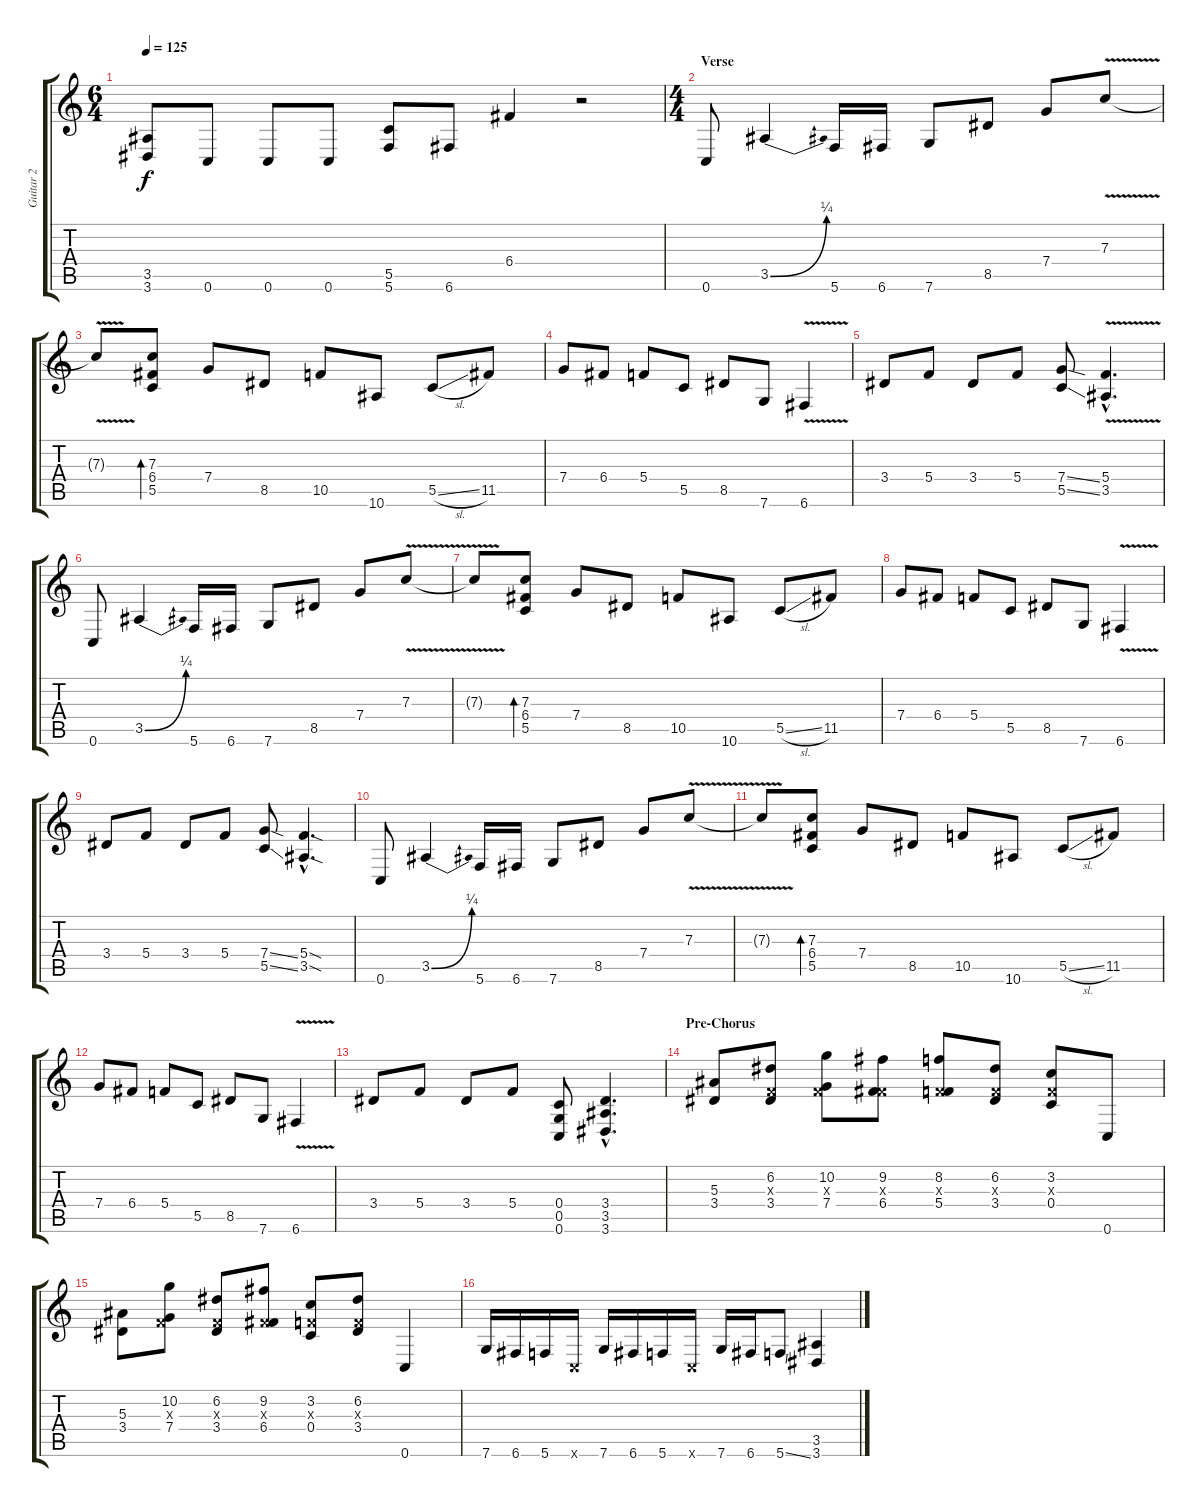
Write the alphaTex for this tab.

\track ("Guitar 2" "Guitar 2") {instrument overdrivenguitar}
\staff {score tabs}
\tuning (D4 A3 F3 C3 G2 C2) {hide}
\ts (6 4)
\tempo 125
\clef g2
\ks c
(3.5 3.6).8{dy f} 0.6.8 0.6.8 0.6.8 (5.5 5.6).8 6.6.8 6.4.4 r.2 |
\ts (4 4)
\section ("" "Verse")
0.6.8{instrument electricguitarclean} 3.5{be (bend 0 0 60 1)}.4 5.6.16 6.6.16 7.6.8 8.5.8 7.4.8 7.3{v}.8 |
7.3{t}.8 (7.3 6.4 5.5).8{bd 240} 7.4.8 8.5.8 10.5.8 10.6.8 5.5{sl}.8 11.5.8 |
7.4.8 6.4.8 5.4.8 5.5.8 8.5.8 7.6.8 6.6{v}.4 |
3.4.8 5.4.8 3.4.8 5.4.8 (7.4{ss} 5.5{ss}).8 (5.4{v hac} 3.5{v hac}).4{d} |
0.6.8{instrument electricguitarclean} 3.5{be (bend 0 0 60 1)}.4 5.6.16 6.6.16 7.6.8 8.5.8 7.4.8 7.3{v}.8 |
7.3{t}.8 (7.3 6.4 5.5).8{bd 240} 7.4.8 8.5.8 10.5.8 10.6.8 5.5{sl}.8 11.5.8 |
7.4.8 6.4.8 5.4.8 5.5.8 8.5.8 7.6.8 6.6{v}.4 |
3.4.8 5.4.8 3.4.8 5.4.8 (7.4{ss} 5.5{ss}).8{instrument overdrivenguitar} (5.4{sod hac} 3.5{sod hac}).4{d} |
0.6.8{instrument electricguitarclean} 3.5{be (bend 0 0 60 1)}.4 5.6.16 6.6.16 7.6.8 8.5.8 7.4.8 7.3{v}.8 |
7.3{t}.8 (7.3 6.4 5.5).8{bd 240} 7.4.8 8.5.8 10.5.8 10.6.8 5.5{sl}.8 11.5.8 |
7.4.8 6.4.8 5.4.8 5.5.8 8.5.8 7.6.8 6.6{v}.4 |
3.4.8 5.4.8 3.4.8 5.4.8 (0.4 0.5 0.6).8{instrument overdrivenguitar} (3.4{hac} 3.5{hac} 3.6{hac}).4{d} |
\section ("" "Pre-Chorus")
(5.3 3.4).8{volume 9} (6.2 0.3{x} 3.4).8 (10.2 0.3{x} 7.4).8 (9.2 0.3{x} 6.4).8 (8.2 0.3{x} 5.4).8 (6.2 0.3{x} 3.4).8 (3.2 0.3{x} 0.4).8 0.6.8 |
(5.3 3.4).8 (10.2 0.3{x} 7.4).8 (6.2 0.3{x} 3.4).8 (9.2 0.3{x} 6.4).8 (3.2 0.3{x} 0.4).8 (6.2 0.3{x} 3.4).8 0.6.4 |
7.6.16{volume 12} 6.6.16 5.6.16 0.6{x}.16 7.6.16 6.6.16 5.6.16 0.6{x}.16 7.6.16 6.6.16 5.6{ss}.8 (3.5{ss} 3.6{ss}).4
